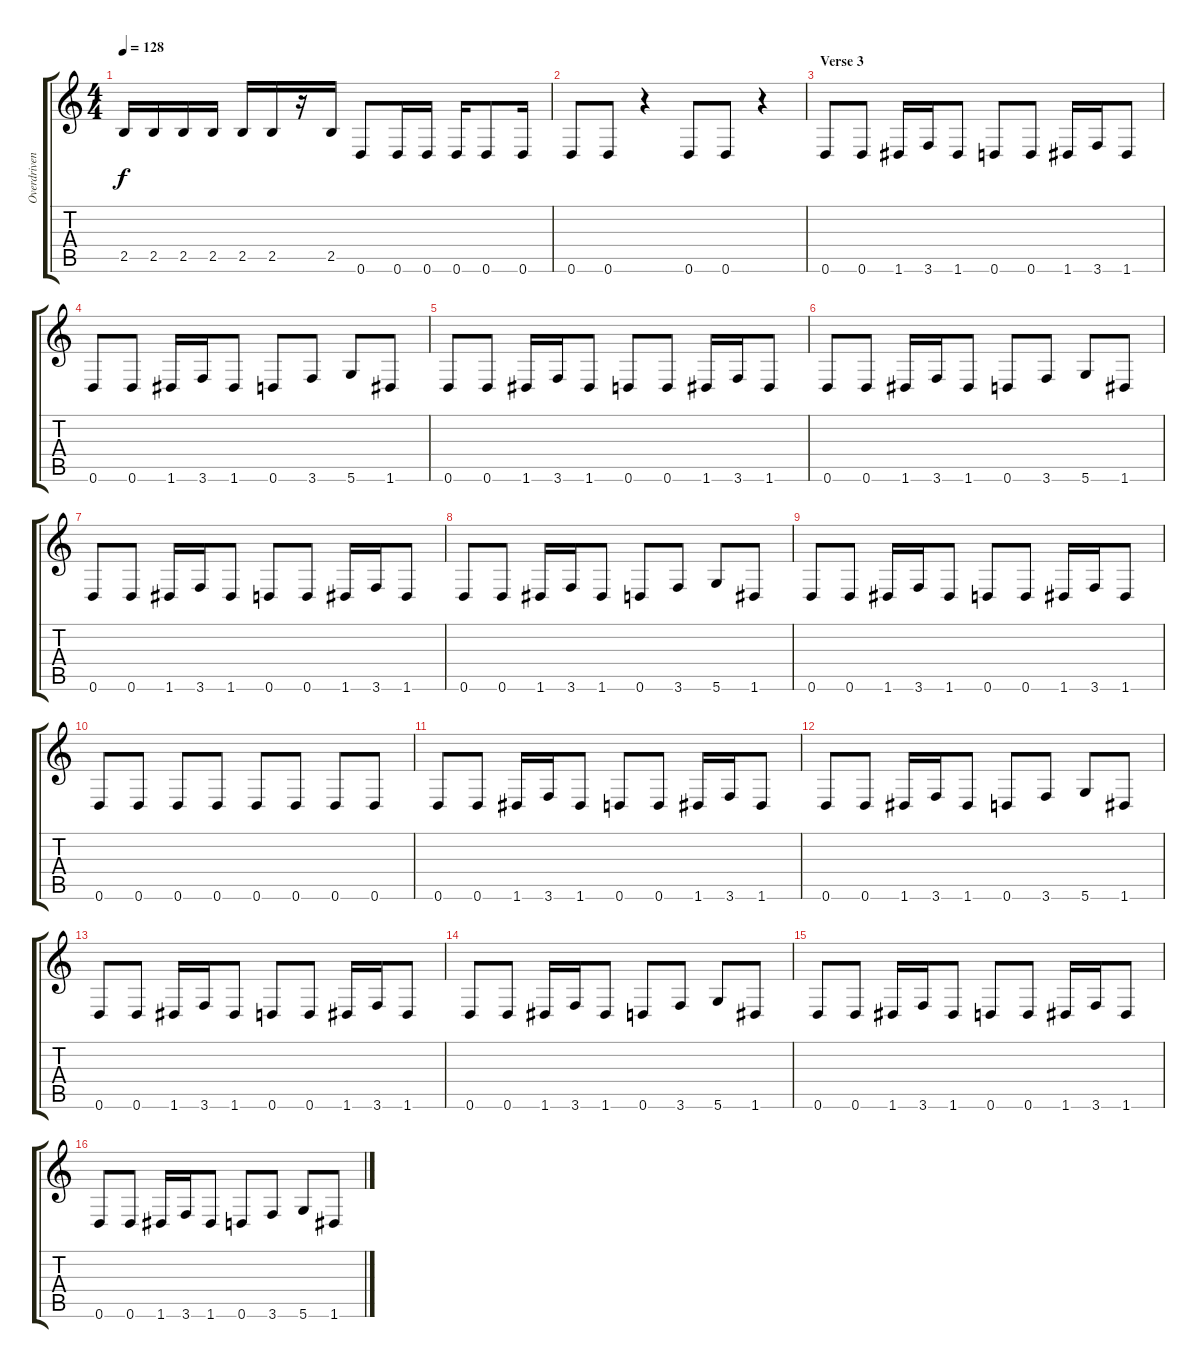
\track ("Overdriven Guitar" "Overdriven") {instrument overdrivenguitar}
\staff {score tabs}
\tuning (E4 B3 G3 D3 A2 D2) {hide}
\ts (4 4)
\tempo 128
\clef g2
\ks c
2.5.16{dy f} 2.5.16 2.5.16 2.5.16 2.5.16 2.5.16 r.16 2.5.16 0.6.8 0.6.16 0.6.16 0.6.16 0.6.8 0.6.16 |
0.6.8 0.6.8 r.4 0.6.8 0.6.8 r.4 |
\section ("" "Verse 3")
0.6.8 0.6.8 1.6.16 3.6.16 1.6.8 0.6.8 0.6.8 1.6.16 3.6.16 1.6.8 |
0.6.8 0.6.8 1.6.16 3.6.16 1.6.8 0.6.8 3.6.8 5.6.8 1.6.8 |
0.6.8 0.6.8 1.6.16 3.6.16 1.6.8 0.6.8 0.6.8 1.6.16 3.6.16 1.6.8 |
0.6.8 0.6.8 1.6.16 3.6.16 1.6.8 0.6.8 3.6.8 5.6.8 1.6.8 |
0.6.8 0.6.8 1.6.16 3.6.16 1.6.8 0.6.8 0.6.8 1.6.16 3.6.16 1.6.8 |
0.6.8 0.6.8 1.6.16 3.6.16 1.6.8 0.6.8 3.6.8 5.6.8 1.6.8 |
0.6.8 0.6.8 1.6.16 3.6.16 1.6.8 0.6.8 0.6.8 1.6.16 3.6.16 1.6.8 |
0.6.8 0.6.8 0.6.8 0.6.8 0.6.8 0.6.8 0.6.8 0.6.8 |
0.6.8 0.6.8 1.6.16 3.6.16 1.6.8 0.6.8 0.6.8 1.6.16 3.6.16 1.6.8 |
0.6.8 0.6.8 1.6.16 3.6.16 1.6.8 0.6.8 3.6.8 5.6.8 1.6.8 |
0.6.8 0.6.8 1.6.16 3.6.16 1.6.8 0.6.8 0.6.8 1.6.16 3.6.16 1.6.8 |
0.6.8 0.6.8 1.6.16 3.6.16 1.6.8 0.6.8 3.6.8 5.6.8 1.6.8 |
0.6.8 0.6.8 1.6.16 3.6.16 1.6.8 0.6.8 0.6.8 1.6.16 3.6.16 1.6.8 |
0.6.8 0.6.8 1.6.16 3.6.16 1.6.8 0.6.8 3.6.8 5.6.8 1.6.8
